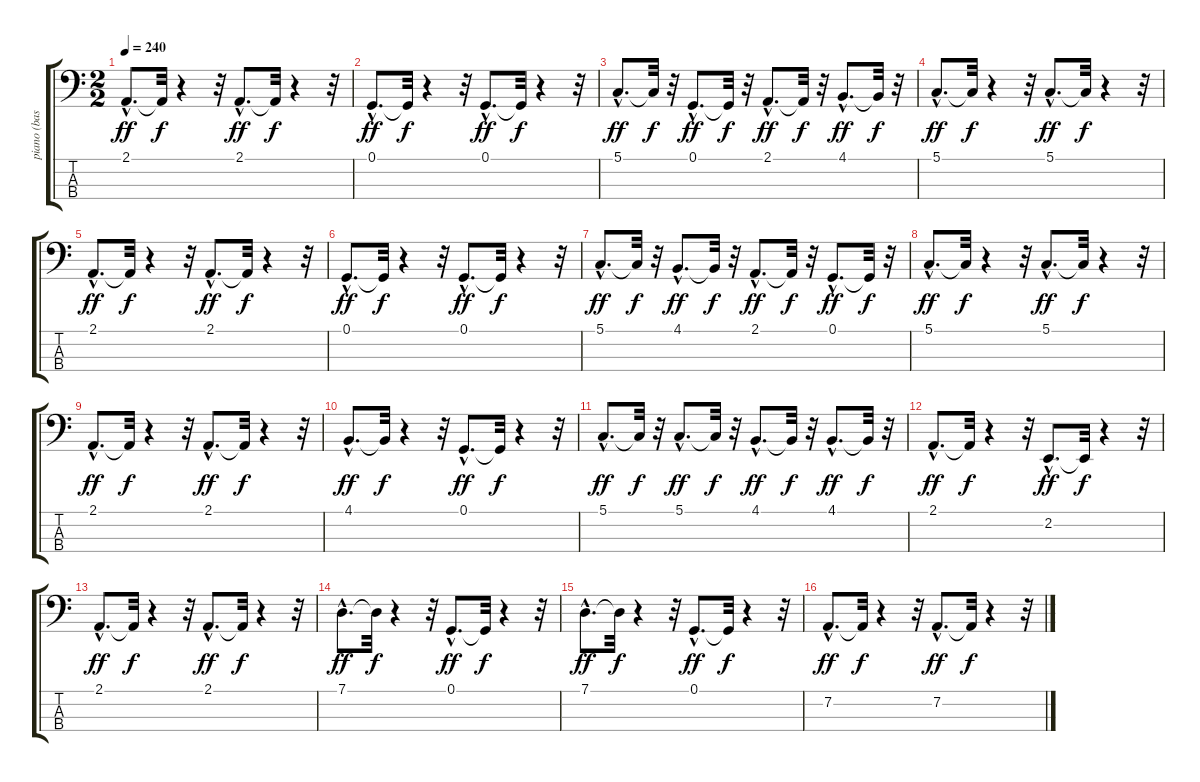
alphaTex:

\track ("piano (basse)" "piano (bas") {instrument acousticgrandpiano}
\staff {score tabs}
\tuning (G2 D2 A1 E1) {hide}
\ts (2 2)
\tempo 240
\clef f4
\ks c
2.1{hac}.8{d dy ff} 2.1{t}.32{dy f} r.4 r.32 2.1{hac}.8{d dy ff} 2.1{t}.32{dy f} r.4 r.32 |
0.1{hac}.8{d dy ff} 0.1{t}.32{dy f} r.4 r.32 0.1{hac}.8{d dy ff} 0.1{t}.32{dy f} r.4 r.32 |
5.1{hac}.8{d dy ff} 5.1{t}.32{dy f} r.32 0.1{hac}.8{d dy ff} 0.1{t}.32{dy f} r.32 2.1{hac}.8{d dy ff} 2.1{t}.32{dy f} r.32 4.1{hac}.8{d dy ff} 4.1{t}.32{dy f} r.32 |
5.1{hac}.8{d dy ff} 5.1{t}.32{dy f} r.4 r.32 5.1{hac}.8{d dy ff} 5.1{t}.32{dy f} r.4 r.32 |
2.1{hac}.8{d dy ff} 2.1{t}.32{dy f} r.4 r.32 2.1{hac}.8{d dy ff} 2.1{t}.32{dy f} r.4 r.32 |
0.1{hac}.8{d dy ff} 0.1{t}.32{dy f} r.4 r.32 0.1{hac}.8{d dy ff} 0.1{t}.32{dy f} r.4 r.32 |
5.1{hac}.8{d dy ff} 5.1{t}.32{dy f} r.32 4.1{hac}.8{d dy ff} 4.1{t}.32{dy f} r.32 2.1{hac}.8{d dy ff} 2.1{t}.32{dy f} r.32 0.1{hac}.8{d dy ff} 0.1{t}.32{dy f} r.32 |
5.1{hac}.8{d dy ff} 5.1{t}.32{dy f} r.4 r.32 5.1{hac}.8{d dy ff} 5.1{t}.32{dy f} r.4 r.32 |
2.1{hac}.8{d dy ff} 2.1{t}.32{dy f} r.4 r.32 2.1{hac}.8{d dy ff} 2.1{t}.32{dy f} r.4 r.32 |
4.1{hac}.8{d dy ff} 4.1{t}.32{dy f} r.4 r.32 0.1{hac}.8{d dy ff} 0.1{t}.32{dy f} r.4 r.32 |
5.1{hac}.8{d dy ff} 5.1{t}.32{dy f} r.32 5.1{hac}.8{d dy ff} 5.1{t}.32{dy f} r.32 4.1{hac}.8{d dy ff} 4.1{t}.32{dy f} r.32 4.1{hac}.8{d dy ff} 4.1{t}.32{dy f} r.32 |
2.1{hac}.8{d dy ff} 2.1{t}.32{dy f} r.4 r.32 2.2{hac}.8{d dy ff} 2.2{t}.32{dy f} r.4 r.32 |
2.1{hac}.8{d dy ff} 2.1{t}.32{dy f} r.4 r.32 2.1{hac}.8{d dy ff} 2.1{t}.32{dy f} r.4 r.32 |
7.1{hac}.8{d dy ff} 7.1{t}.32{dy f} r.4 r.32 0.1{hac}.8{d dy ff} 0.1{t}.32{dy f} r.4 r.32 |
7.1{hac}.8{d dy ff} 7.1{t}.32{dy f} r.4 r.32 0.1{hac}.8{d dy ff} 0.1{t}.32{dy f} r.4 r.32 |
7.2{hac}.8{d dy ff} 7.2{t}.32{dy f} r.4 r.32 7.2{hac}.8{d dy ff} 7.2{t}.32{dy f} r.4 r.32
